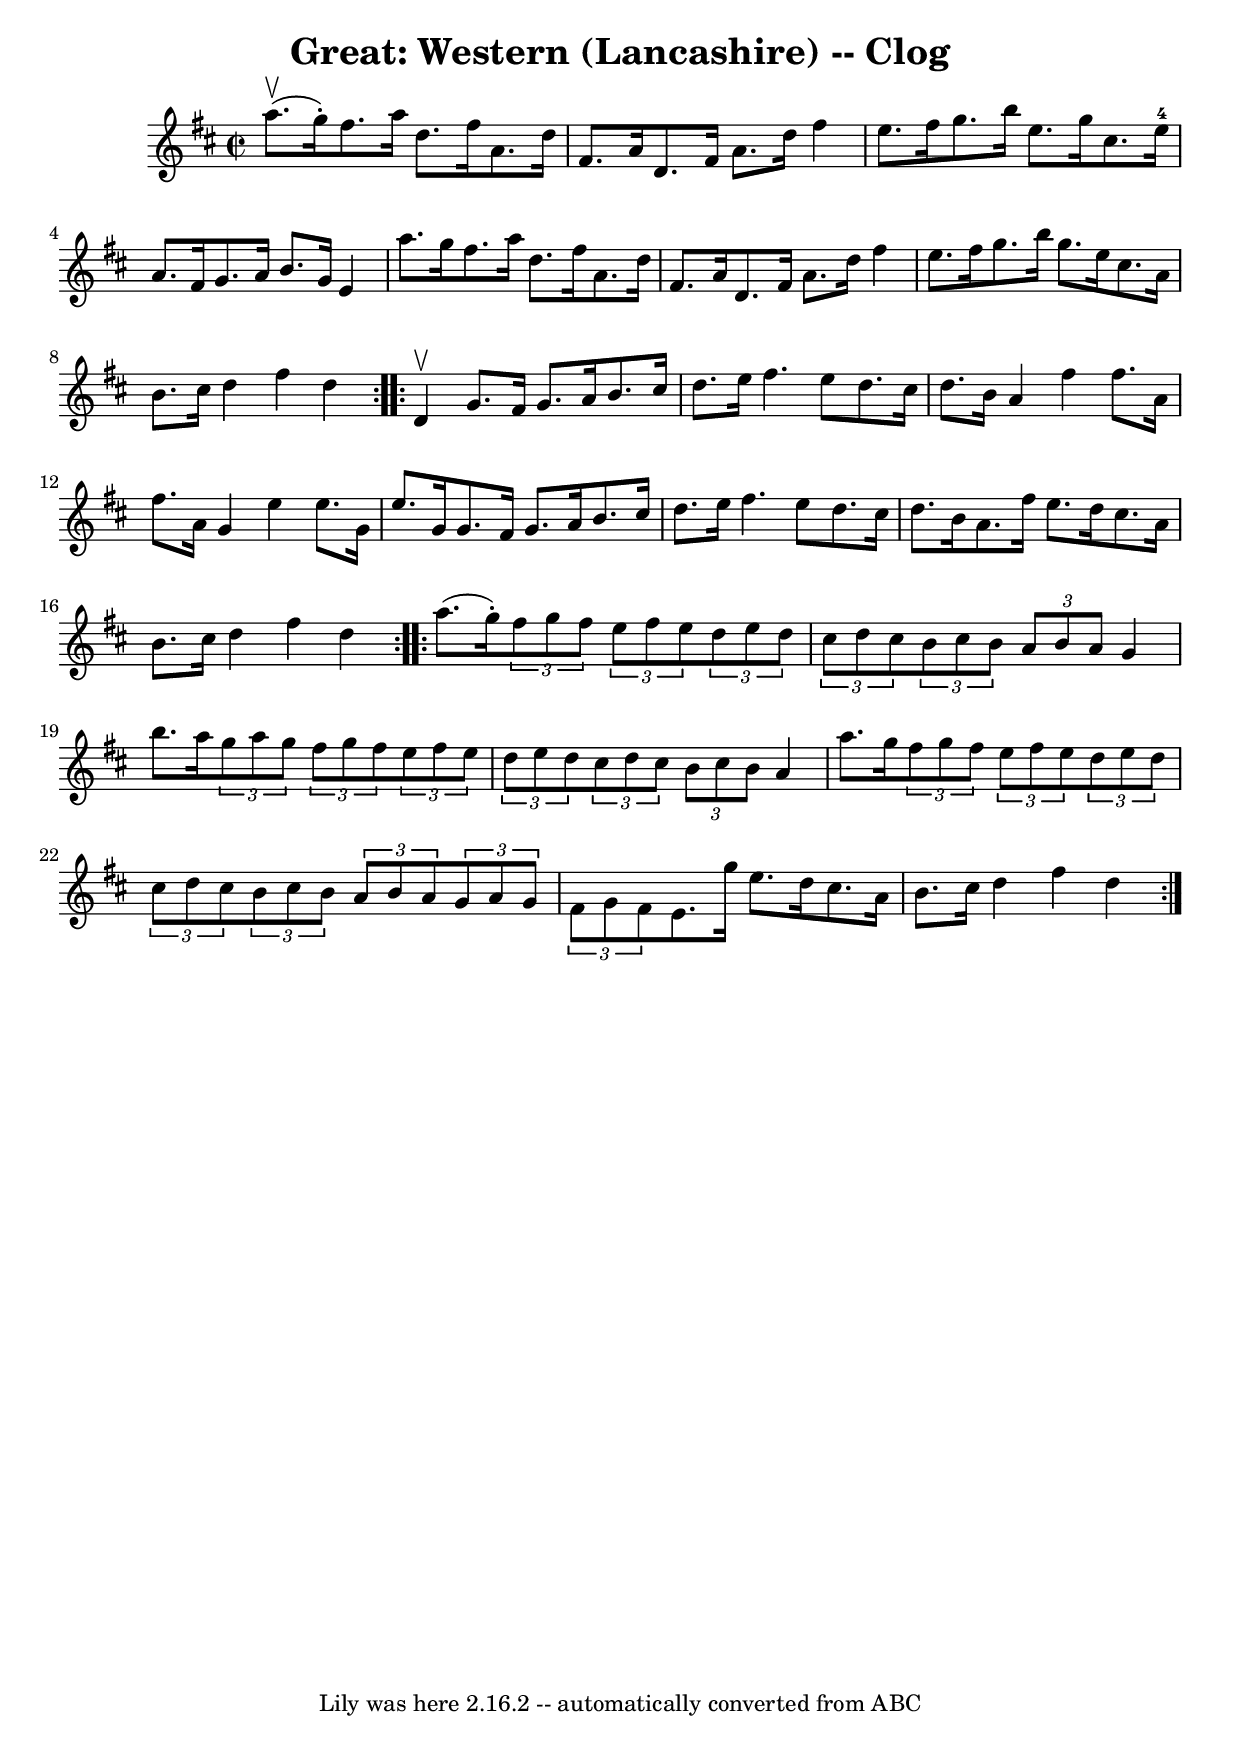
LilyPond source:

\version "2.16.2"
\include "Mammoth.ily"
\header {
  %% book = "Ryan's Mammoth Collection"
 crossRefNumber = "1"
 footnotes = ""
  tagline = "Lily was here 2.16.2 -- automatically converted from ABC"
  title = "Great: Western (Lancashire) -- Clog"

}
voicedefault =  {



  \repeat volta 2 {

    \override Staff.TimeSignature #'style = #'C
    \time 2/2 
    \key d \major a''8.^\upbow(g''16-.)  |
 fis''8. a''16 d''8. fis''16 a'8. d''16 fis'8. a'16   |
 d'8. fis'16 a'8. d''16 fis''4 e''8. fis''16   |
 g''8. b''16 e''8. g''16 cis''8. e''16-4 a'8. fis'16   |
 g'8. a'16 b'8. g'16 e'4 a''8. g''16   |
 fis''8. a''16 d''8. fis''16 a'8. d''16 fis'8. a'16   |
 d'8. fis'16 a'8. d''16 fis''4 e''8. fis''16   |
 g''8. b''16 g''8. e''16 cis''8. a'16 b'8. cis''16   |
 d''4  
 fis''4 d''4  
  }     
  \repeat volta 2 { d'4^\upbow  |
 g'8. fis'16 g'8. a'16 b'8. cis''16 d''8. e''16   |
 fis''4. e''8 d''8. cis''16 d''8. b'16   |
 a'4 fis''4 fis''8. a'16 fis''8. a'16   |
 g'4 e''4 e''8. g'16 e''8. g'16   |
 g'8. fis'16 g'8. a'16 b'8. cis''16 d''8. e''16   |
 fis''4. e''8 d''8. cis''16 d''8. b'16   |
 a'8. fis''16 e''8. d''16 cis''8. a'16 b'8. cis''16   |
 d''4 fis''4 d''4  
  }     
  \repeat volta 2 {
 a''8. ( g''16-.)  |
    \times 2/3 { fis''8 g''8 fis''8  
	       } \times 2/3 {   
		 e''8 fis''8 e''8  
	       }   \times 2/3 { d''8 e''8 d''8  
			      } \times 2/3 { 
				cis''8 d''8 cis''8   			      }  |
    \times 2/3 { b'8 cis''8 b'8  
	       } 
    \times 2/3 { a'8 b'8 a'8   	       } g'4 b''8. a''16   |
    
    \times 2/3 { g''8 a''8 g''8  
	       } \times 2/3 { fis''8 g''8 fis''8  

			    }   \times 2/3 { e''8 fis''8 e''8  
					   } \times 2/3 { d''8 e''8    
							 d''8   							}  |
    \times 2/3 { cis''8 d''8 cis''8  
	       } \times 2/3 { b'8  
			 cis''8 b'8   			    } a'4 a''8. g''16   |
    \times 2/3 { fis''8  
		 g''8 fis''8  
	       } \times 2/3 { e''8 fis''8 e''8  
			    } \times 2/3 {   
			 d''8 e''8 d''8  
			    } \times 2/3 { cis''8 d''8 cis''8   					 }  |
    
    \times 2/3 { b'8 cis''8 b'8  
	       } \times 2/3 { a'8 b'8 a'8  
			    } 
    \times 2/3 { g'8 a'8 g'8  
	       } \times 2/3 { fis'8 g'8 fis'8   			    }   |
 e'8. g''16 e''8. d''16 cis''8. a'16 b'8. cis''16   |
 d''4 fis''4 d''4  
  }   

}

\score{
  <<

    \context Staff="default"
    {
      \voicedefault 
      
    }

  >>
  \layout {
    
  }
  \midi {
  }

}
